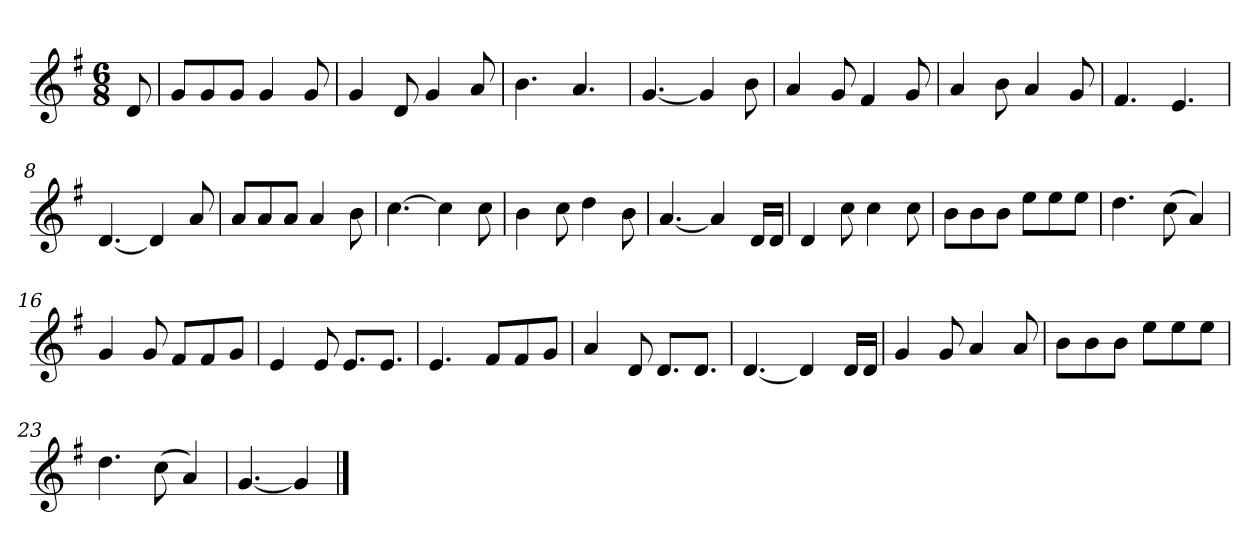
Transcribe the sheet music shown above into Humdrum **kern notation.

**kern
*part1
*staff1
*k[f#]
*M6/8
*MM120
=
8d
=1
8gL
8g
8gJ
4g
8g
=2
4g
8d
4g
8a
=3
4.b
4.a
=4
[4.g
4g]
8b
=5
4a
8g
4f#
8g
=6
4a
8b
4a
8g
=7
4.f#
4.e
=8
[4.d
4d]
8a
=9
8aL
8a
8aJ
4a
8b
=10
[4.cc
4cc]
8cc
=11
4b
8cc
4dd
8b
=12
[4.a
4a]
16dLL
16dJJ
=13
4d
8cc
4cc
8cc
=14
8bL
8b
8bJ
8eeL
8ee
8eeJ
=15
4.dd
(8cc
4a)
=16
4g
8g
8f#L
8f#
8gJ
=17
4e
8e
8.eL
8.eJ
=18
4.e
8f#L
8f#
8gJ
=19
4a
8d
8.dL
8.dJ
=20
[4.d
4d]
16dLL
16dJJ
=21
4g
8g
4a
8a
=22
8bL
8b
8bJ
8eeL
8ee
8eeJ
=23
4.dd
(8cc
4a)
=24
[4.g
4g]
==
*-
